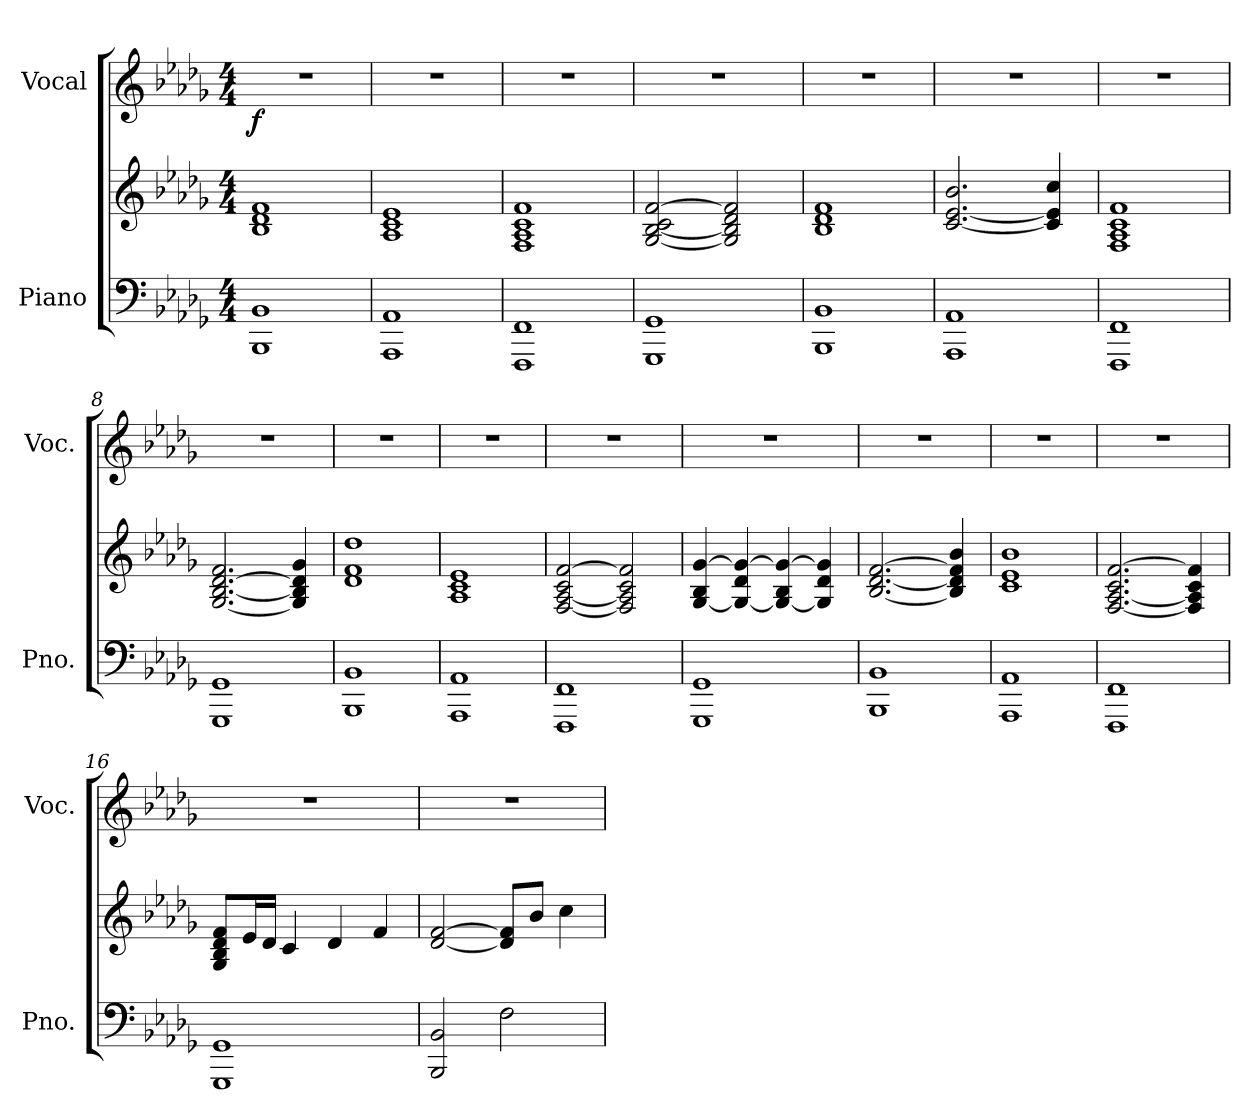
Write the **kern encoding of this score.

**kern	**kern	**kern	**dynam
*part2	*part2	*part1	*part1
*staff3	*staff2	*staff1	*staff1
*I"Piano	*	*I"Vocal	*
*I'Pno.	*	*I'Voc.	*
*clefF4	*clefG2	*clefG2	*
*k[b-e-a-d-g-]	*k[b-e-a-d-g-]	*k[b-e-a-d-g-]	*
*M4/4	*M4/4	*M4/4	*
*MM123	*MM123	*MM123	*
=1	=1	=1	=1
!	!	!	!LO:DY:b
1BBB- 1BB-	1B- 1d- 1f	1r	f
=2	=2	=2	=2
1AAA- 1AA-	1A- 1c 1e-	1r	.
=3	=3	=3	=3
1FFF 1FF	1F 1A- 1c 1f	1r	.
=4	=4	=4	=4
1GGG- 1GG-	[2G-/ [2B-/ 2c/ [2f/	1r	.
.	2G-/] 2B-/] 2d-/ 2f/]	.	.
=5	=5	=5	=5
1BBB- 1BB-	1B- 1d- 1f	1r	.
=6	=6	=6	=6
1AAA- 1AA-	[2.c/ [2.e-/ 2.b-/	1r	.
.	4c/] 4e-/] 4cc/	.	.
=7	=7	=7	=7
1FFF 1FF	1F 1A- 1c 1f	1r	.
=8	=8	=8	=8
1GGG- 1GG-	[2.G-/ [2.B-/ [2.d-/ 2.f/	1r	.
.	4G-/] 4B-/] 4d-/] 4g-/	.	.
=9	=9	=9	=9
1BBB- 1BB-	1d- 1f 1dd-	1r	.
=10	=10	=10	=10
1AAA- 1AA-	1A- 1c 1e-	1r	.
!!LO:LB:g=z
=11	=11	=11	=11
1FFF 1FF	[2F/ [2A-/ 2c/ [2f/	1r	.
.	2F/] 2A-/] 2c/ 2f/]	.	.
=12	=12	=12	=12
1GGG- 1GG-	[4G-/ 4B-/ [4g-/	1r	.
.	4G-/_ 4d-/ 4g-/_	.	.
.	4G-/_ 4B-/ 4g-/_	.	.
.	4G-/] 4d-/ 4g-/]	.	.
=13	=13	=13	=13
1BBB- 1BB-	[2.B-/ [2.d-/ [2.f/	1r	.
.	4B-/] 4d-/] 4f/] 4b-/	.	.
=14	=14	=14	=14
1AAA- 1AA-	1c 1e- 1b-	1r	.
=15	=15	=15	=15
1FFF 1FF	[2.F/ [2.A-/ 2.c/ [2.f/	1r	.
.	4F/] 4A-/] 4c/ 4f/]	.	.
=16	=16	=16	=16
1GGG- 1GG-	8G-/ 8B-/ 8d-/ 8f/L	1r	.
.	16e-/L	.	.
.	16d-/JJ	.	.
.	4c/	.	.
.	4d-/	.	.
.	4f/	.	.
=17	=17	=17	=17
2BBB-/ 2BB-/	[2d-/ [2f/	1r	.
2F\	8d-/] 8f/]L	.	.
.	8b-/J	.	.
.	4cc\	.	.
=	=	=	=
*-	*-	*-	*-
